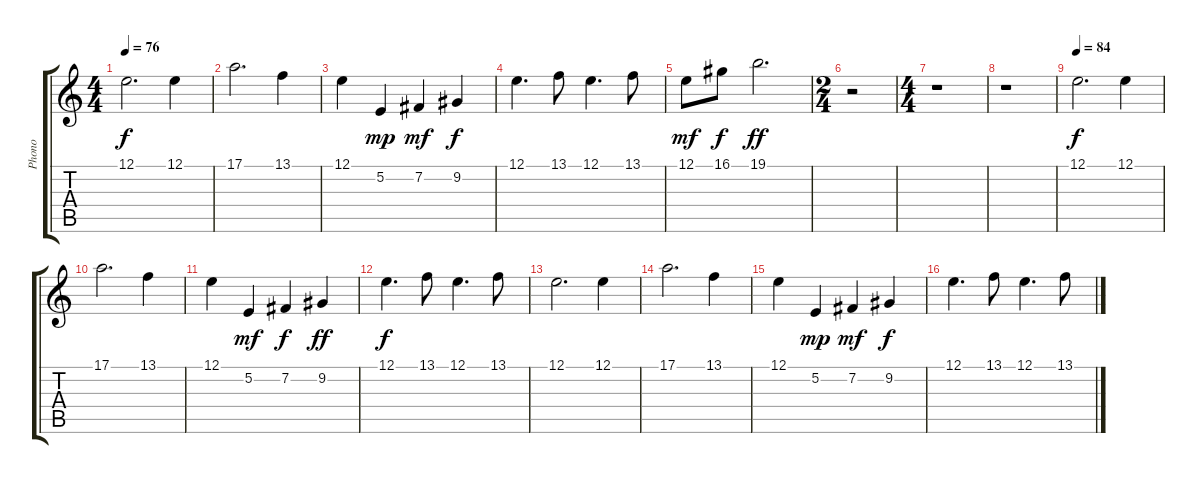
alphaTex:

\track ("Phono" "Phono") {instrument acousticgrandpiano}
\staff {score tabs}
\tuning (E4 B3 G3 D3 A2 E2) {hide}
\ts (4 4)
\tempo 76
\clef g2
\ks c
12.1.2{d dy f} 12.1.4 |
17.1.2{d} 13.1.4 |
12.1.4 5.2.4{dy mp} 7.2.4{dy mf} 9.2.4{dy f} |
12.1.4{d} 13.1.8 12.1.4{d} 13.1.8 |
12.1.8{dy mf} 16.1.8{dy f} 19.1.2{d dy ff} |
\ts (2 4)
r.2 |
\ts (4 4)
r.1 |
r.1 |
\tempo 84
12.1.2{d dy f} 12.1.4 |
17.1.2{d} 13.1.4 |
12.1.4 5.2.4{dy mf} 7.2.4{dy f} 9.2.4{dy ff} |
12.1.4{d dy f} 13.1.8 12.1.4{d} 13.1.8 |
12.1.2{d} 12.1.4 |
17.1.2{d} 13.1.4 |
12.1.4 5.2.4{dy mp} 7.2.4{dy mf} 9.2.4{dy f} |
12.1.4{d} 13.1.8 12.1.4{d} 13.1.8
